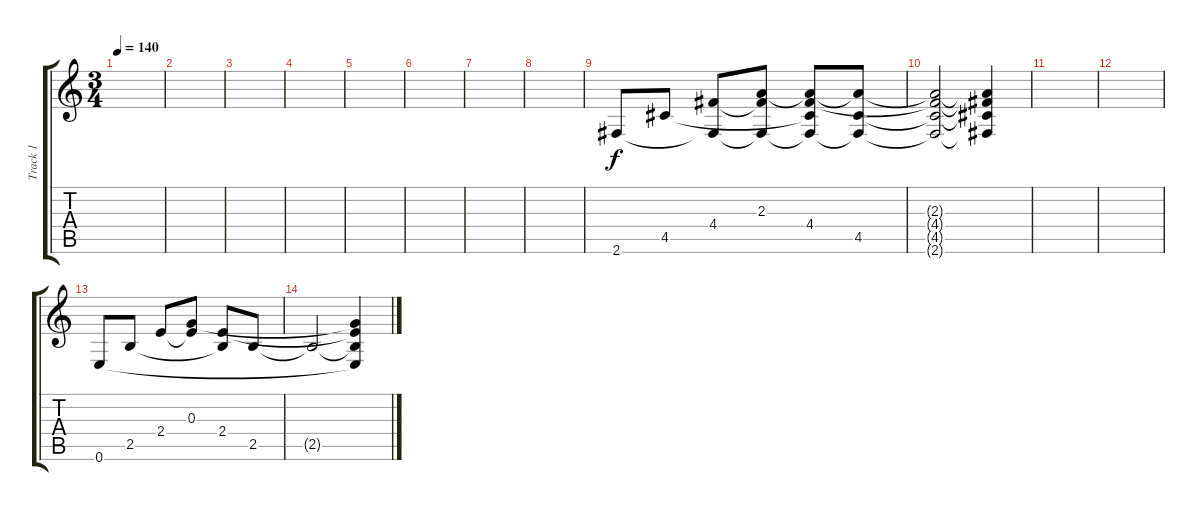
\track ("Track 1" "Track 1") {instrument acousticguitarsteel}
\staff {score tabs}
\tuning (E4 B3 G3 D3 A2 E2) {hide}
\ts (3 4)
\tempo 140
\clef g2
\ks c
|
|
|
|
|
|
|
|
2.6.8 4.5.8 (4.4 2.6{t}).8 (2.3 4.4{t} 2.6{t}).8 (2.3{t} 4.4 4.5{t} 2.6{t}).8 (2.3{t} 4.5 2.6{t}).8 |
(2.3{t} 4.4{t} 4.5{t} 2.6{t}).2 (2.3{t} 4.4{t} 4.5{t} 2.6{t}).4 |
|
|
0.6.8 2.5.8 2.4.8 (0.3 2.4{t}).8 (2.4 2.5{t}).8 2.5.8 |
2.5{t}.2 (0.3{t} 2.4{t} 2.5{t} 0.6{t}).4
